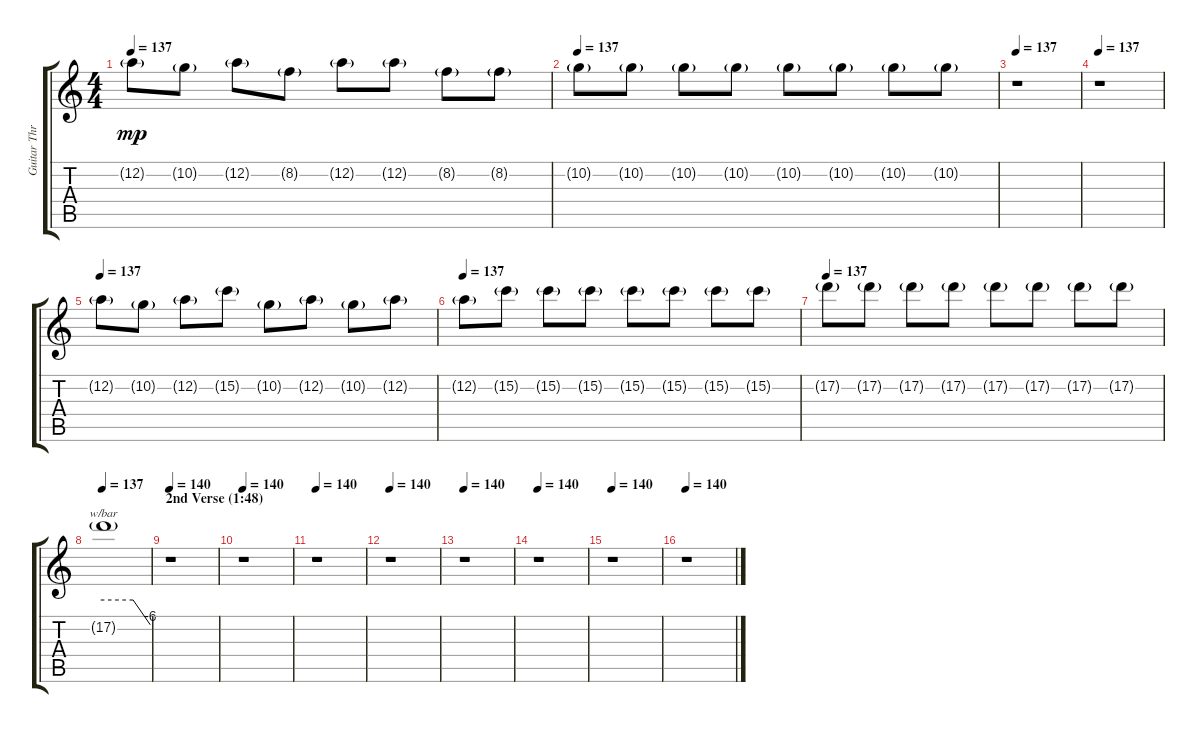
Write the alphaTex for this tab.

\track ("Guitar Three" "Guitar Thr") {instrument distortionguitar}
\staff {score tabs}
\tuning (D4 A3 F3 C3 G2 C2) {hide}
\ts (4 4)
\tempo 137
\clef g2
\ks c
12.2{g}.8{dy mp volume 16 instrument overdrivenguitar} 10.2{g}.8 12.2{g}.8 8.2{g}.8 12.2{g}.8 12.2{g}.8 8.2{g}.8 8.2{g}.8 |
\tempo 137
10.2{g}.8{volume 16 instrument overdrivenguitar} 10.2{g}.8 10.2{g}.8 10.2{g}.8 10.2{g}.8 10.2{g}.8 10.2{g}.8 10.2{g}.8 |
\tempo 137
r.1 |
\tempo 137
r.1 |
\tempo 137
12.2{g}.8{volume 16 instrument overdrivenguitar} 10.2{g}.8 12.2{g}.8 15.2{g}.8 10.2{g}.8 12.2{g}.8 10.2{g}.8 12.2{g}.8 |
\tempo 137
12.2{g}.8{volume 16 instrument overdrivenguitar} 15.2{g}.8 15.2{g}.8 15.2{g}.8 15.2{g}.8 15.2{g}.8 15.2{g}.8 15.2{g}.8 |
\tempo 137
17.2{g}.8{volume 16 instrument overdrivenguitar} 17.2{g}.8 17.2{g}.8 17.2{g}.8 17.2{g}.8 17.2{g}.8 17.2{g}.8 17.2{g}.8 |
\tempo 137
17.2{g}.1{tbe (custom default 0 0 38 0 60 -24) volume 16 instrument overdrivenguitar} |
\section ("" "2nd Verse (1:48)")
\tempo 140
r.1 |
\tempo 140
r.1 |
\tempo 140
r.1 |
\tempo 140
r.1 |
\tempo 140
r.1 |
\tempo 140
r.1 |
\tempo 140
r.1 |
\tempo 140
r.1
